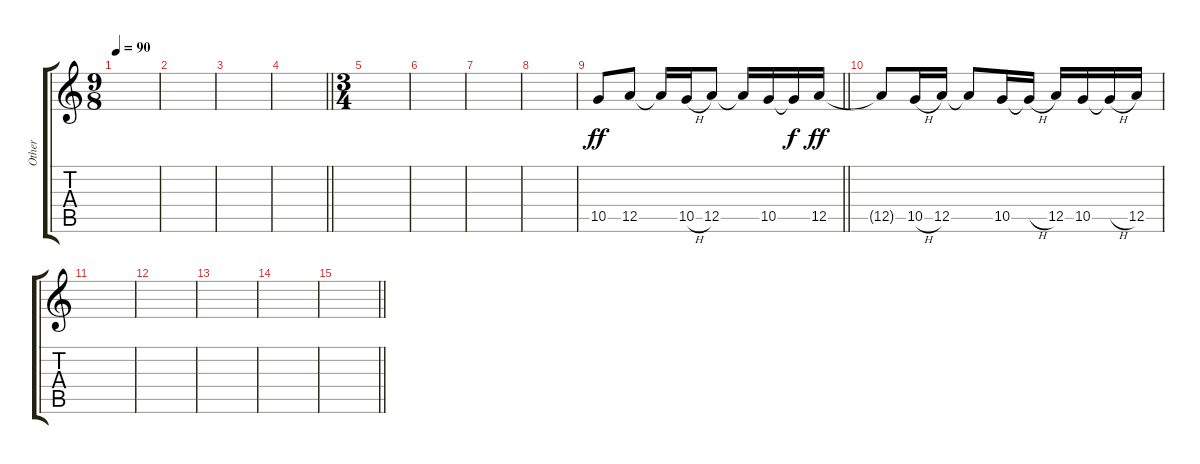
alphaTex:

\track ("Other" "Other") {instrument electricguitarclean}
\staff {score tabs}
\tuning (E4 B3 G3 D3 A2 D2) {hide}
\ts (9 8)
\tempo 90
\clef g2
\ks c
|
|
|
\barLineRight lightlight
|
\ts (3 4)
\section ("" "")
|
|
|
|
\barLineRight lightlight
10.5.8{dy ff volume 8 balance 13 instrument distortionguitar} 12.5.8 12.5{t}.16 10.5{h}.16 12.5.8 12.5{t}.16 10.5.16 10.5{t}.16{dy f} 12.5.16{dy ff} |
12.5{t}.8 10.5{h}.16 12.5.16 12.5{t}.8 10.5.16 10.5{h t}.16 12.5.16 10.5.16 10.5{h t}.16 12.5.16 |
|
|
|
|
\barLineRight lightlight
